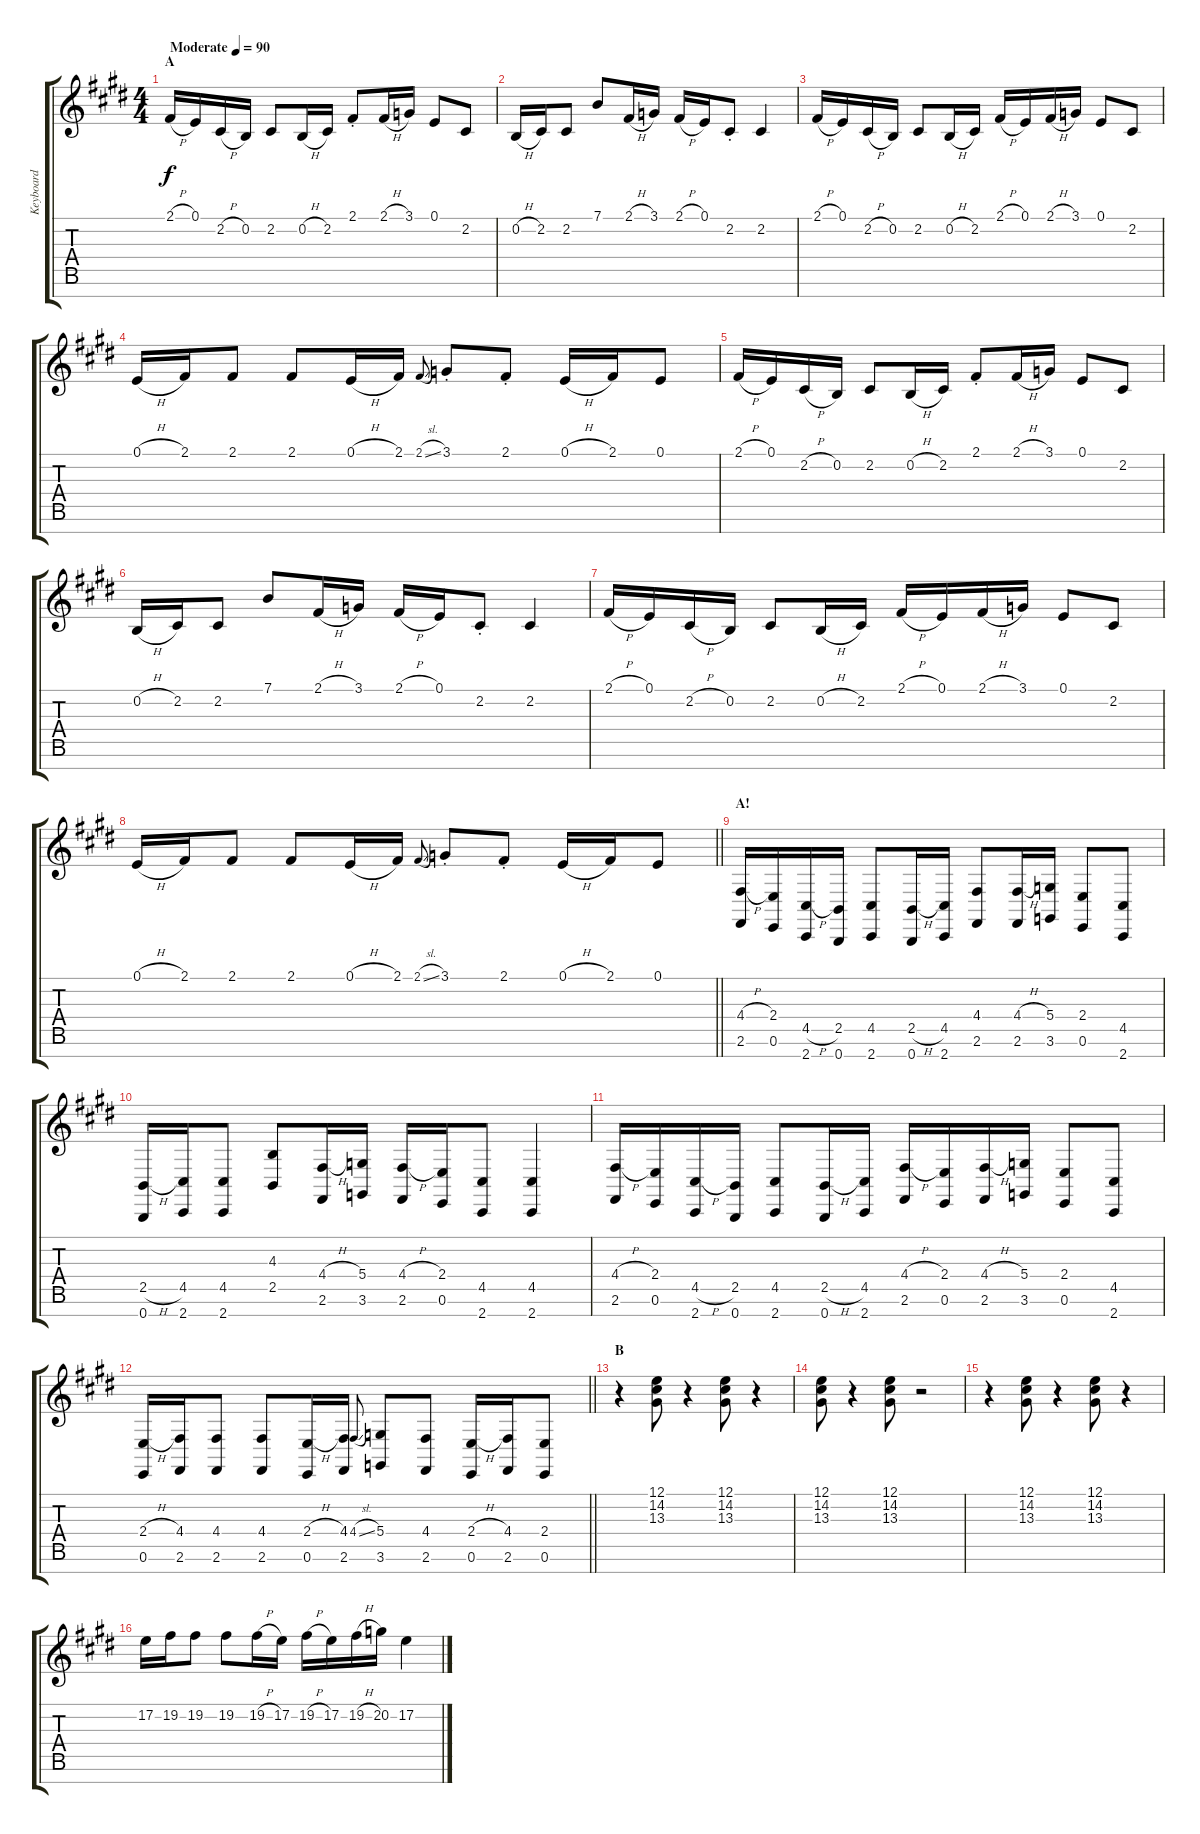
\track ("Keyboard" "Keyboard") {instrument rockorgan}
\staff {score tabs}
\tuning (E4 B3 G3 D3 A2 E2 B1) {hide}
\ts (4 4)
\section ("" "A")
\tempo (90 "Moderate")
\clef g2
\ks c#minor
2.1{h}.16{dy f instrument flute} 0.1.16 2.2{h}.16 0.2.16 2.2.8 0.2{h}.16 2.2.16 2.1{st}.8 2.1{h}.16 3.1.16 0.1.8 2.2.8 |
0.2{h}.16 2.2.16 2.2.8 7.1.8 2.1{h}.16 3.1.16 2.1{h}.16 0.1.16 2.2{st}.8 2.2.4 |
2.1{h}.16 0.1.16 2.2{h}.16 0.2.16 2.2.8 0.2{h}.16 2.2.16 2.1{h}.16 0.1.16 2.1{h}.16 3.1.16 0.1.8 2.2.8 |
0.1{h}.16 2.1.16 2.1.8 2.1.8 0.1{h}.16 2.1.16 2.1{sl}.8{gr onbeat} 3.1{st}.8 2.1{st}.8 0.1{h}.16 2.1.16 0.1.8 |
2.1{h}.16 0.1.16 2.2{h}.16 0.2.16 2.2.8 0.2{h}.16 2.2.16 2.1{st}.8 2.1{h}.16 3.1.16 0.1.8 2.2.8 |
0.2{h}.16 2.2.16 2.2.8 7.1.8 2.1{h}.16 3.1.16 2.1{h}.16 0.1.16 2.2{st}.8 2.2.4 |
2.1{h}.16 0.1.16 2.2{h}.16 0.2.16 2.2.8 0.2{h}.16 2.2.16 2.1{h}.16 0.1.16 2.1{h}.16 3.1.16 0.1.8 2.2.8 |
\barLineRight lightlight
0.1{h}.16 2.1.16 2.1.8 2.1.8 0.1{h}.16 2.1.16 2.1{sl}.8{gr onbeat} 3.1{st}.8 2.1{st}.8 0.1{h}.16 2.1.16 0.1.8 |
\section ("" "A!")
(4.4{h} 2.6).16{instrument lead2sawtooth} (2.4 0.6).16 (4.5{h} 2.7).16 (2.5 0.7).16 (4.5 2.7).8 (2.5{h} 0.7).16 (4.5 2.7).16 (4.4 2.6).8 (4.4{h} 2.6).16 (5.4 3.6).16 (2.4 0.6).8 (4.5 2.7).8 |
(2.5{h} 0.7).16 (4.5 2.7).16 (4.5 2.7).8 (4.3 2.5).8 (4.4{h} 2.6).16 (5.4 3.6).16 (4.4{h} 2.6).16 (2.4 0.6).16 (4.5 2.7).8 (4.5 2.7).4 |
(4.4{h} 2.6).16 (2.4 0.6).16 (4.5{h} 2.7).16 (2.5 0.7).16 (4.5 2.7).8 (2.5{h} 0.7).16 (4.5 2.7).16 (4.4{h} 2.6).16 (2.4 0.6).16 (4.4{h} 2.6).16 (5.4 3.6).16 (2.4 0.6).8 (4.5 2.7).8 |
\barLineRight lightlight
(2.4{h} 0.6).16 (4.4 2.6).16 (4.4 2.6).8 (4.4 2.6).8 (2.4{h} 0.6).16 (4.4 2.6).16 4.4{sl}.8{gr onbeat} (5.4 3.6).8 (4.4 2.6).8 (2.4{h} 0.6).16 (4.4 2.6).16 (2.4 0.6).8 |
\section ("" "B")
r.4{balance 10 instrument rockorgan} (12.1 14.2 13.3).8 r.4 (12.1 14.2 13.3).8 r.4 |
(12.1 14.2 13.3).8 r.4 (12.1 14.2 13.3).8 r.2 |
r.4 (12.1 14.2 13.3).8 r.4 (12.1 14.2 13.3).8 r.4 |
17.2.16 19.2.16 19.2.8 19.2.8 19.2{h}.16 17.2.16 19.2{h}.16 17.2.16 19.2{h}.16 20.2.16 17.2.4
